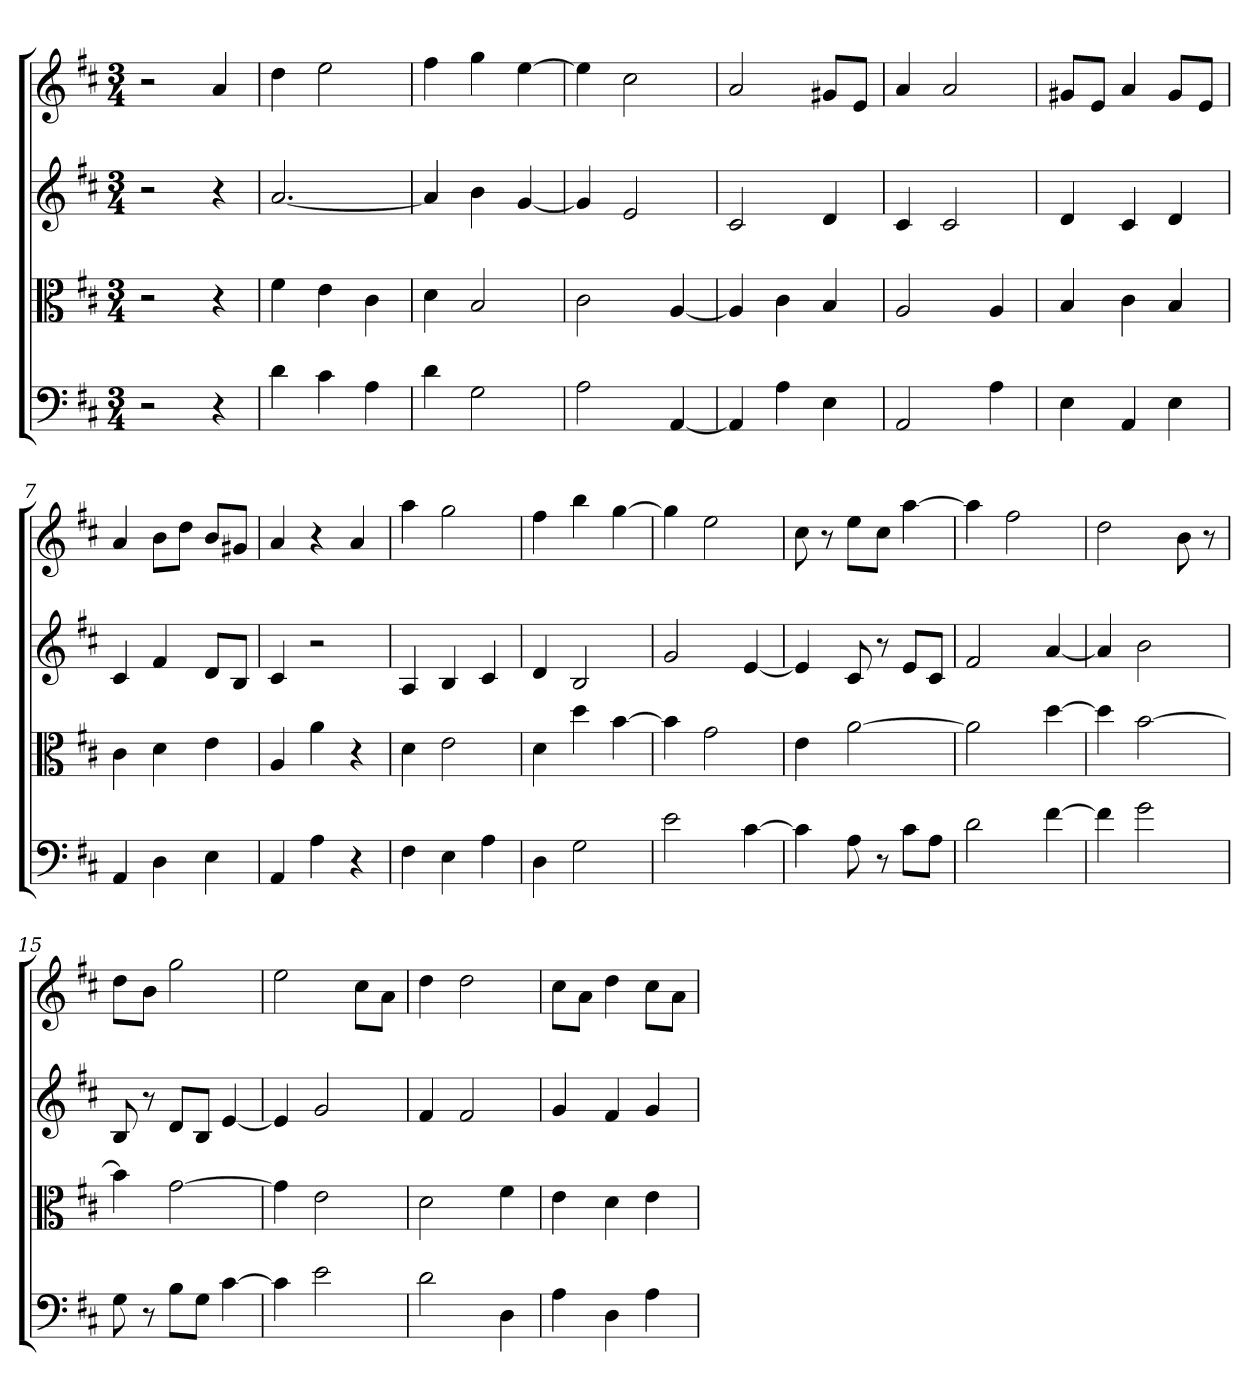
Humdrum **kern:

**kern	**kern	**kern	**kern
*part4	*part3	*part2	*part1
*staff4	*staff3	*staff2	*staff1
*clefF4	*clefC3	*clefG2	*clefG2
*k[f#c#]	*k[f#c#]	*k[f#c#]	*k[f#c#]
*D:	*D:	*D:	*D:
*M3/4	*M3/4	*M3/4	*M3/4
=	=	=	=
2r	2r	2r	2r
4r	4r	4r	4a
=1	=1	=1	=1
4d	4f#	[2.a	4dd
4c#	4e	.	2ee
4A	4c#	.	.
=2	=2	=2	=2
4d	4d	4a]	4ff#
2G	2B	4b	4gg
.	.	[4g	[4ee
=3	=3	=3	=3
2A	2c#	4g]	4ee]
.	.	2e	2cc#
[4AA	[4A	.	.
=4	=4	=4	=4
4AA]	4A]	2c#	2a
4A	4c#	.	.
4E	4B	4d	8g#X/L
.	.	.	8e/J
=5	=5	=5	=5
2AA	2A	4c#	4a
.	.	2c#	2a
4A	4A	.	.
=6	=6	=6	=6
4E	4B	4d	8g#X/L
.	.	.	8e/J
4AA	4c#	4c#	4a
4E	4B	4d	8g#/L
.	.	.	8e/J
=7	=7	=7	=7
4AA	4c#	4c#	4a
4D	4d	4f#	8b\L
.	.	.	8dd\J
4E	4e	8d/L	8b/L
.	.	8B/J	8g#X/J
=8	=8	=8	=8
4AA	4A	4c#	4a
4A	4a	2r	4r
4r	4r	.	4a
=9	=9	=9	=9
4F#	4d	4A	4aa
4E	2e	4B	2gg
4A	.	4c#	.
=10	=10	=10	=10
4D	4d	4d	4ff#
2G	4dd	2B	4bb
.	[4b	.	[4gg
=11	=11	=11	=11
2e	4b]	2g	4gg]
.	2g	.	2ee
[4c#	.	[4e	.
=12	=12	=12	=12
4c#]	4e	4e]	8cc#
.	.	.	8r
8A	[2a	8c#	8ee\L
8r	.	8r	8cc#\J
8c#\L	.	8e/L	[4aa
8A\J	.	8c#/J	.
=13	=13	=13	=13
2d	2a]	2f#	4aa]
.	.	.	2ff#
[4f#	[4dd	[4a	.
=14	=14	=14	=14
4f#]	4dd]	4a]	2dd
2g	[2b	2b	.
.	.	.	8b
.	.	.	8r
=15	=15	=15	=15
8G	4b]	8B	8dd\L
8r	.	8r	8b\J
8B\L	[2g	8d/L	2gg
8G\J	.	8B/J	.
[4c#	.	[4e	.
=16	=16	=16	=16
4c#]	4g]	4e]	2ee
2e	2e	2g	.
.	.	.	8cc#\L
.	.	.	8a\J
=17	=17	=17	=17
2d	2d	4f#	4dd
.	.	2f#	2dd
4D	4f#	.	.
=18	=18	=18	=18
4A	4e	4g	8cc#\L
.	.	.	8a\J
4D	4d	4f#	4dd
4A	4e	4g	8cc#\L
.	.	.	8a\J
=	=	=	=
*-	*-	*-	*-
